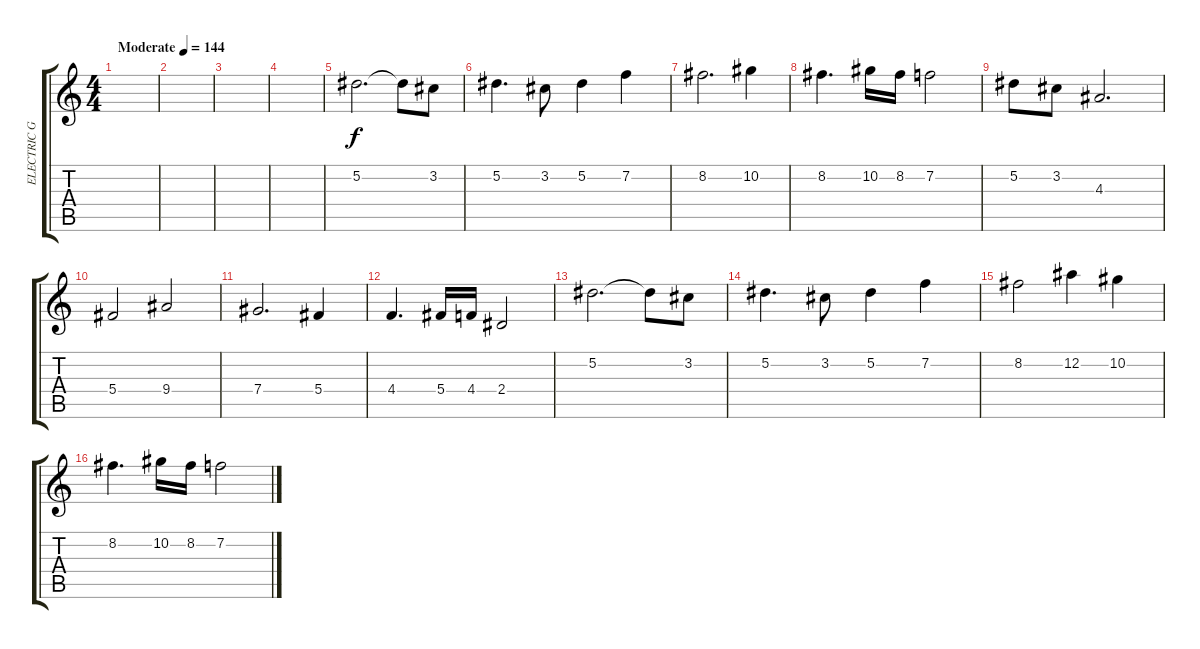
\track ("ELECTRIC GUITAR 2" "ELECTRIC G") {instrument overdrivenguitar}
\staff {score tabs}
\tuning (Eb4 Bb3 Gb3 Db3 Ab2 Db2) {hide}
\ts (4 4)
\tempo (144 "Moderate")
\clef g2
\ks c
|
|
|
|
5.2.2{d} 5.2{t}.8 3.2.8 |
5.2.4{d} 3.2.8 5.2.4 7.2.4 |
8.2.2{d} 10.2.4 |
8.2.4{d} 10.2.16 8.2.16 7.2.2 |
5.2.8 3.2.8 4.3.2{d} |
5.4.2 9.4.2 |
7.4.2{d} 5.4.4 |
4.4.4{d} 5.4.16 4.4.16 2.4.2 |
5.2.2{d} 5.2{t}.8 3.2.8 |
5.2.4{d} 3.2.8 5.2.4 7.2.4 |
8.2.2 12.2.4 10.2.4 |
8.2.4{d} 10.2.16 8.2.16 7.2.2
